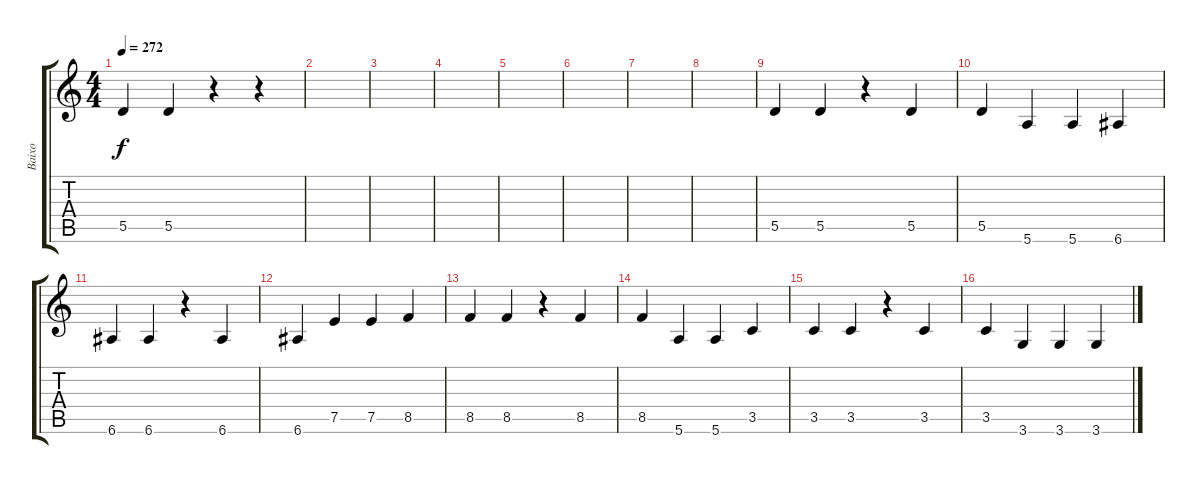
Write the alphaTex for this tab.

\track ("Baixo" "Baixo") {instrument electricbassfinger}
\staff {score tabs}
\tuning (E4 B3 G3 D3 A2 E2) {hide}
\ts (4 4)
\tempo 272
\clef g2
\ks c
5.5.4{dy f} 5.5.4 r.4 r.4 |
|
|
|
|
|
|
|
5.5.4 5.5.4 r.4 5.5.4 |
5.5.4 5.6.4 5.6.4 6.6.4 |
6.6.4 6.6.4 r.4 6.6.4 |
6.6.4 7.5.4 7.5.4 8.5.4 |
8.5.4 8.5.4 r.4 8.5.4 |
8.5.4 5.6.4 5.6.4 3.5.4 |
3.5.4 3.5.4 r.4 3.5.4 |
3.5.4 3.6.4 3.6.4 3.6.4
